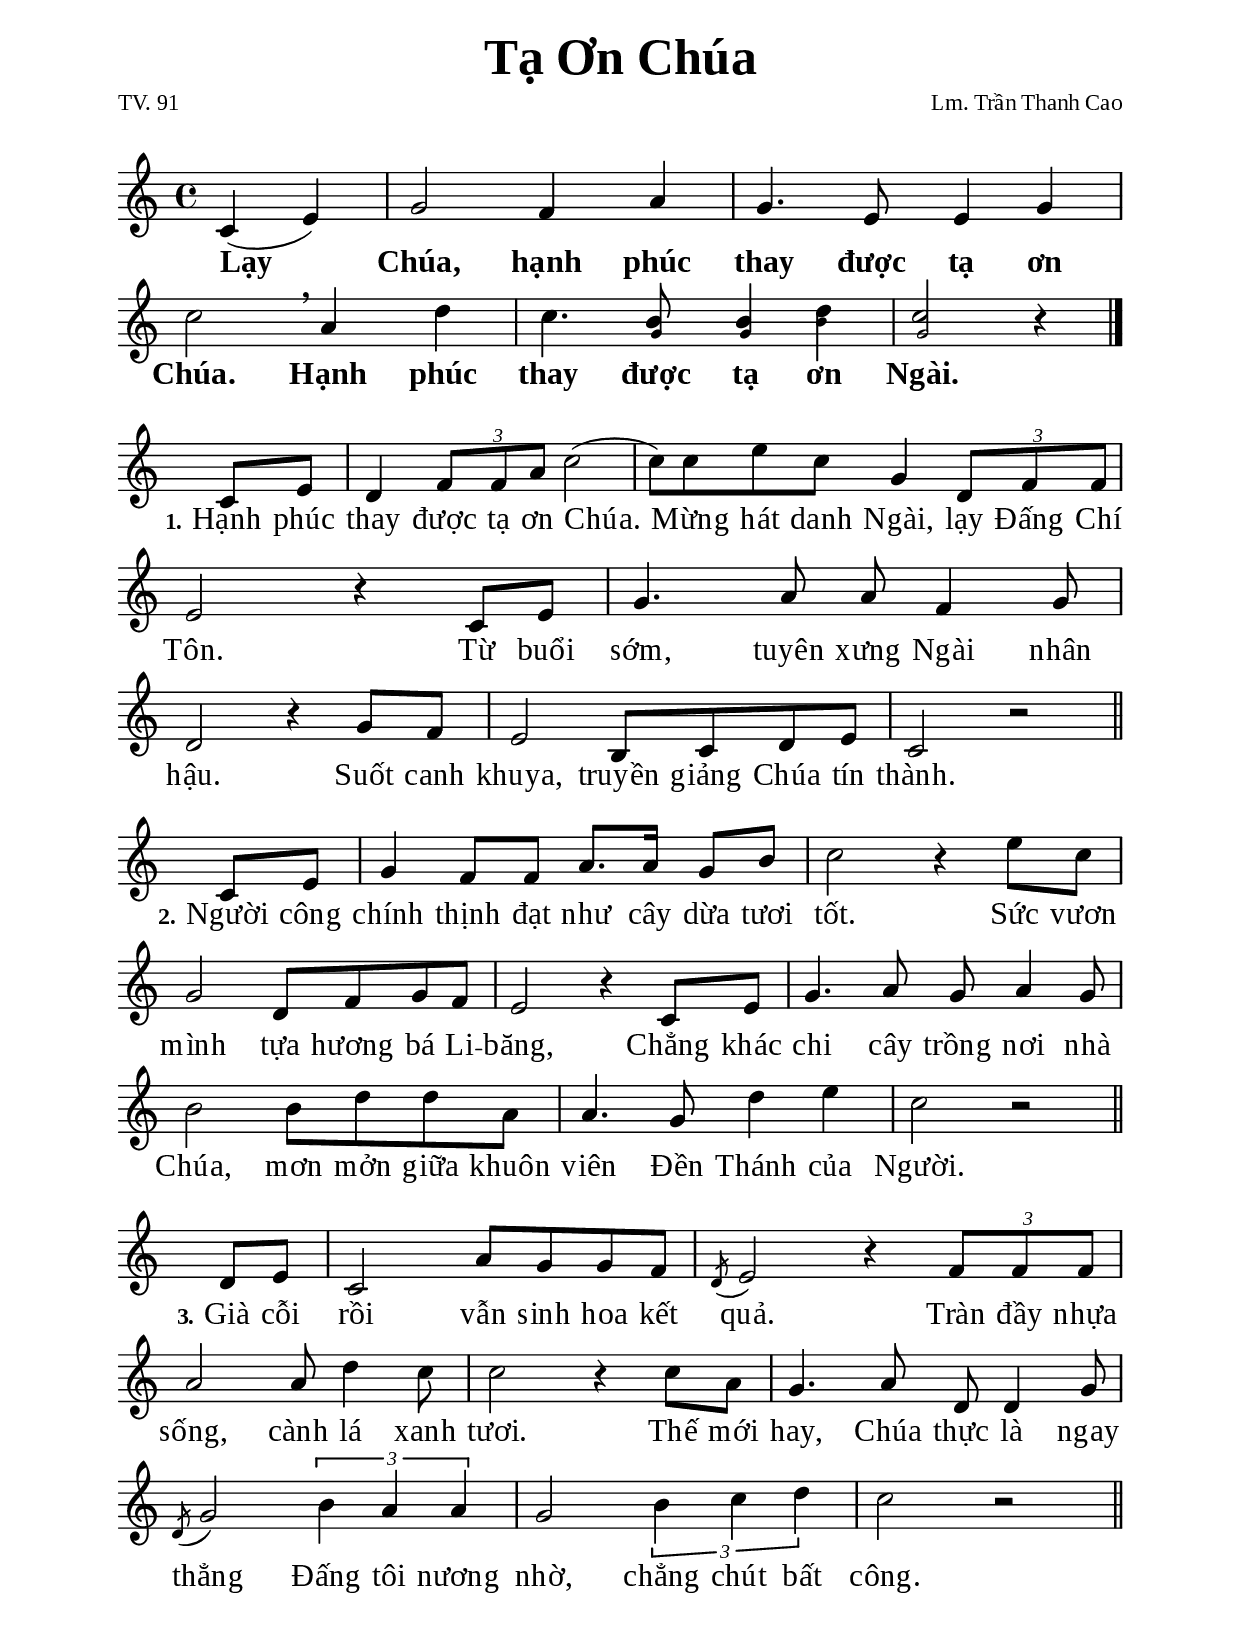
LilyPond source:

% Cài đặt chung
\version "2.20.0"
\include "english.ly"

\header {
  title = \markup { \fontsize #3 "Tạ Ơn Chúa" }
  poet = "TV. 91"
  composer = "Lm. Trần Thanh Cao"
  arranger = " "
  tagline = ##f
}

\paper {
  #(set-paper-size "a4")
  top-margin = 15\mm
  bottom-margin = 15\mm
  left-margin = 20\mm
  right-margin = 20\mm
  indent = #0
  #(define fonts
    (make-pango-font-tree
      "Liberation Serif"
      "Liberation Serif"
      "Liberation Serif"
      (/ 20 20)))
  page-count = #1
}

% Nhạc điệp khúc
nhacDiepKhuc = \relative c' {
  \partial 2 c4 (e) |
  g2 f4 a |
  g4. e8 e4 g |
  c2 \breathe a4 d |
  c4.
  <b \tweak font-size #-2 g>8
  <b \tweak font-size #-2 g>4
  <d \tweak font-size #-2 b> |
  <c \tweak font-size #-2 g>2 r4 \bar "|."
}

% Nhạc phiên khúc
nhacPhienKhucMot = \relative c' {
  \partial 4 c8 e |
  d4 \tuplet 3/2 { f8 f a } c2 ( |
  c8) c e c g4 \tuplet 3/2 { d8 f f } |
  e2 r4 c8 e |
  g4. a8 a f4 g8 |
  d2 r4 g8 f |
  e2 b8 c d e |
  c2 r \bar "||"
}

nhacPhienKhucHai = \relative c' {
  \partial 4 c8 e |
  g4 f8 f a8. a16 g8 b |
  c2 r4 e8 c |
  g2 d8 f g f |
  e2 r4 c8 e |
  g4. a8 g a4 g8 |
  b2 b8 d d a |
  a4. g8 d'4 e |
  c2 r \bar "||"
}

nhacPhienKhucBa = \relative c' {
  \partial 4 d8 e |
  c2 a'8 g g f |
  \acciaccatura d8 e2 r4 \tuplet 3/2 { f8 f f } |
  a2 a8 d4 c8 |
  c2 r4 c8 a |
  g4. a8 d, d4 g8 |
  \acciaccatura d8 g2 \tuplet 3/2 { b4 a a } |
  g2 \tuplet 3/2 { b4 c d } |
  c2 r \bar "||"
}

% Lời điệp khúc
loiDiepKhuc = \lyricmode {
  Lạy Chúa, hạnh phúc thay được tạ ơn Chúa.
  Hạnh phúc thay được tạ ơn Ngài.
}

% Lời phiên khúc
loiPhienKhucMot = \lyricmode {
  \set stanza = #"1."
  Hạnh phúc thay được tạ ơn Chúa.
  Mừng hát danh Ngài, lạy Đấng Chí Tôn.
  Từ buổi sớm, tuyên xưng Ngài nhân hậu.
  Suốt canh khuya, truyền giảng Chúa tín thành.
}

loiPhienKhucHai = \lyricmode {
  \set stanza = #"2."
  Người công chính thịnh đạt như cây dừa tươi tốt.
  Sức vươn mình tựa hương bá Li -- băng,
  Chẳng khác chi cây trồng nơi nhà Chúa,
  mơn mởn giữa khuôn viên Đền Thánh của Người.
}

loiPhienKhucBa = \lyricmode {
  \set stanza = #"3."
  Già cỗi rồi vẫn sinh hoa kết quả.
  Tràn đầy nhựa sống, cành lá xanh tươi.
  Thế mới hay, Chúa thực là ngay thẳng
  Đấng tôi nương nhờ, chẳng chút bất công.
}


% Dàn trang
\score {
  \new ChoirStaff <<
    \new Staff = diepKhuc \with {
        \consists "Merge_rests_engraver"
        \magnifyStaff #(magstep +1)
      }
      <<
      \new Voice = beSop {
        \key c \major \time 4/4 \stemNeutral \nhacDiepKhuc
      }
    >>
    \new Lyrics \lyricsto beSop \loiDiepKhuc
  >>
  \layout {
    \override Lyrics.LyricText.font-series = #'bold
    \override Lyrics.LyricText.font-size = #+3
    \override Lyrics.LyricSpace.minimum-distance = #4.0
    \override Score.BarNumber.break-visibility = ##(#f #f #f)
  }
}

\score {
  \new ChoirStaff <<
    \new Staff = phienKhuc \with {
        \magnifyStaff #(magstep +1)
      }
      <<
      \new Voice = beSop {
        \key c \major \time 4/4 \nhacPhienKhucMot
      }
    >>
    \new Lyrics \lyricsto beSop \loiPhienKhucMot
  >>
  \layout {
    \override Staff.TimeSignature.transparent = ##t
    \override Lyrics.LyricText.font-size = #+3
    \override Lyrics.LyricSpace.minimum-distance = #1.0
    \override Score.BarNumber.break-visibility = ##(#f #f #f)
  }
}

\score {
  \new ChoirStaff <<
    \new Staff = phienKhuc \with {
        \magnifyStaff #(magstep +1)
      }
      <<
      \new Voice = beSop {
        \key c \major \time 4/4 \nhacPhienKhucHai
      }
    >>
    \new Lyrics \lyricsto beSop \loiPhienKhucHai
  >>
  \layout {
    \override Staff.TimeSignature.transparent = ##t
    \override Lyrics.LyricText.font-size = #+3
    \override Lyrics.LyricSpace.minimum-distance = #1.0
    \override Score.BarNumber.break-visibility = ##(#f #f #f)
  }
}

\score {
  \new ChoirStaff <<
    \new Staff = phienKhuc \with {
        \magnifyStaff #(magstep +1)
      }
      <<
      \new Voice = beSop {
        \key c \major \time 4/4 \nhacPhienKhucBa
      }
    >>
    \new Lyrics \lyricsto beSop \loiPhienKhucBa
  >>
  \layout {
    \override Staff.TimeSignature.transparent = ##t
    \override Lyrics.LyricText.font-size = #+3
    \override Lyrics.LyricSpace.minimum-distance = #1.0
    \override Score.BarNumber.break-visibility = ##(#f #f #f)
  }
}
